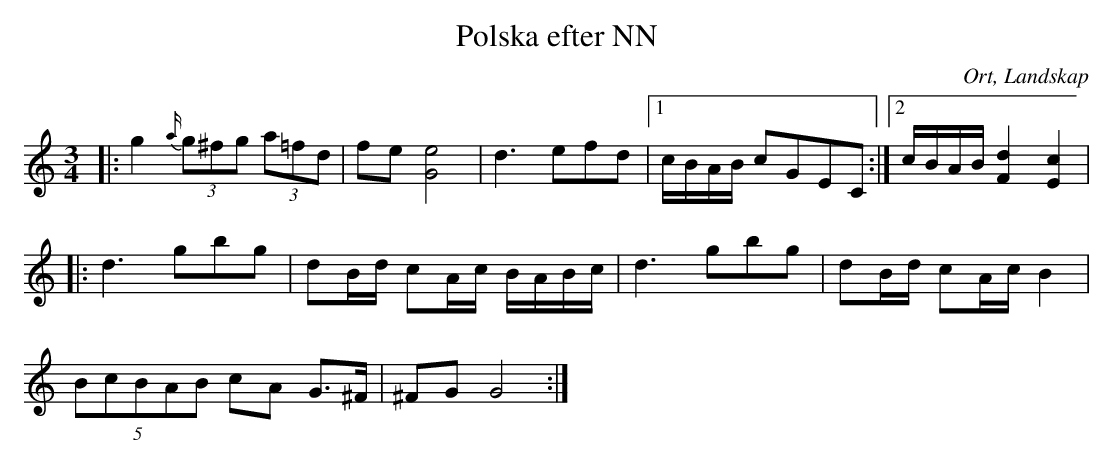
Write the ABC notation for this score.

X:1
T:Polska efter NN
O:Ort, Landskap
M:3/4
L:1/8
K:C
|:g2 {a/}(3g^fg (3a=fd|fe [G4e4]|d3 efd|1c/B/A/B/ cGEC:|2 c/B/A/B/ [F2d2][E2c2]|
|:d3 gbg| dB/d/ cA/c/ B/A/B/c/| d3 gbg| dB/d/ cA/c/ B2|
(5BcBAB cA G>^F| ^FG G4 :|
